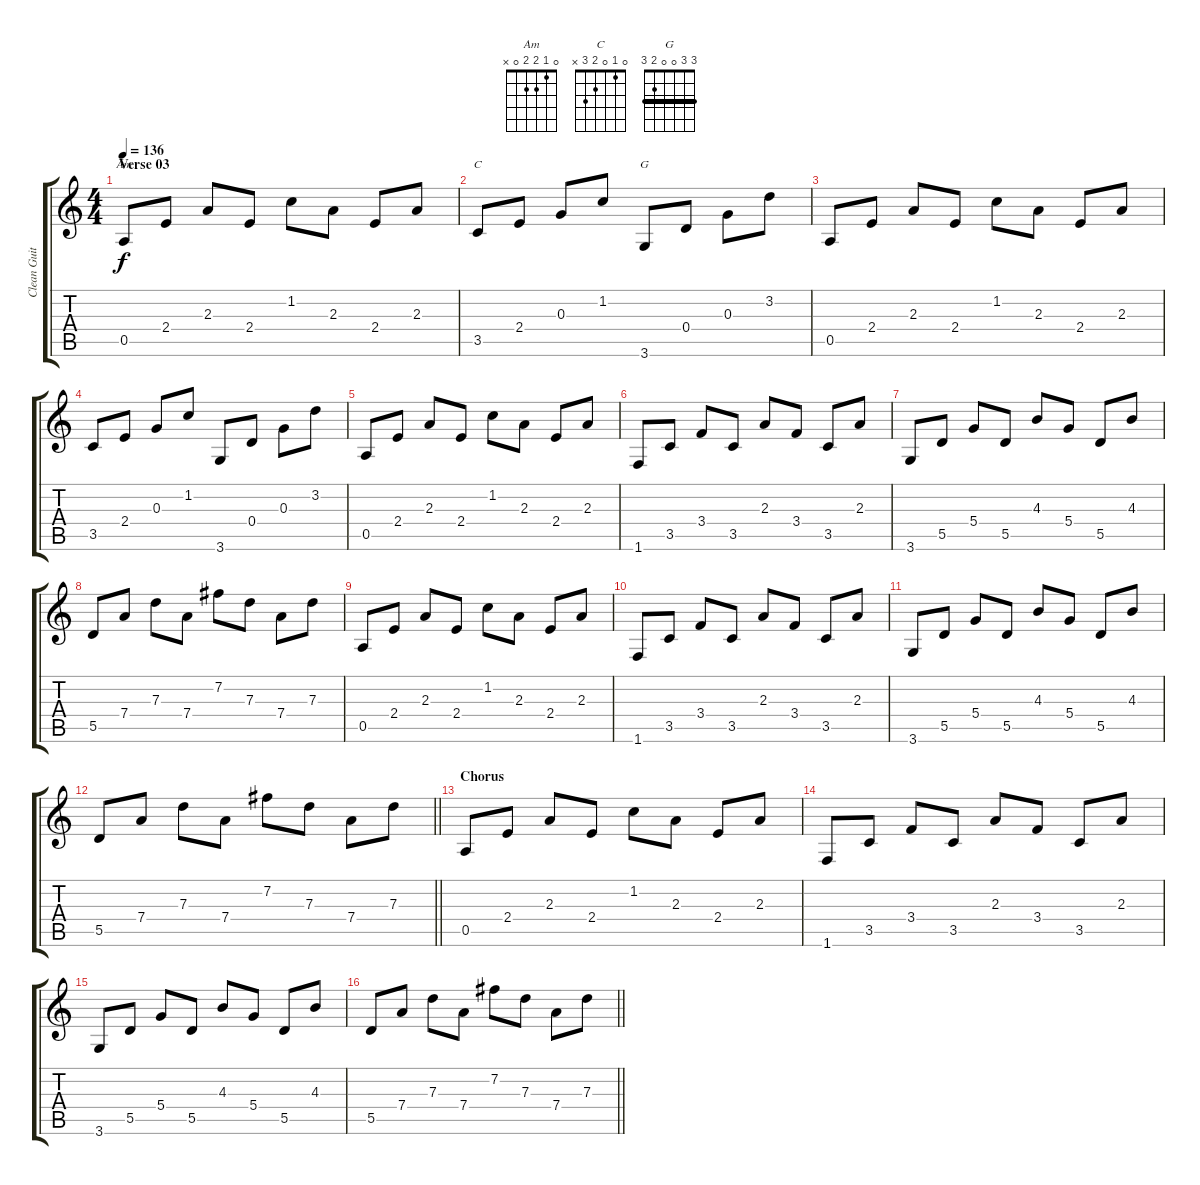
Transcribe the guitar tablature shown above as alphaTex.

\track ("Clean Guitar" "Clean Guit") {instrument electricguitarclean}
\staff {score tabs}
\tuning (E4 B3 G3 D3 A2 E2) {hide}
\chord ("Am" 0 1 2 2 0 x)
\chord ("C" 0 1 0 2 3 x)
\chord ("G" 3 3 0 0 2 3) {barre 3}
\ts (4 4)
\section ("" "Verse 03")
\tempo 136
\clef g2
\ks c
0.5.8{ch "Am" dy f} 2.4.8 2.3.8 2.4.8 1.2.8 2.3.8 2.4.8 2.3.8 |
3.5.8{ch "C"} 2.4.8 0.3.8 1.2.8 3.6.8{ch "G"} 0.4.8 0.3.8 3.2.8 |
0.5.8 2.4.8 2.3.8 2.4.8 1.2.8 2.3.8 2.4.8 2.3.8 |
3.5.8 2.4.8 0.3.8 1.2.8 3.6.8 0.4.8 0.3.8 3.2.8 |
0.5.8 2.4.8 2.3.8 2.4.8 1.2.8 2.3.8 2.4.8 2.3.8 |
1.6.8 3.5.8 3.4.8 3.5.8 2.3.8 3.4.8 3.5.8 2.3.8 |
3.6.8 5.5.8 5.4.8 5.5.8 4.3.8 5.4.8 5.5.8 4.3.8 |
5.5.8 7.4.8 7.3.8 7.4.8 7.2.8 7.3.8 7.4.8 7.3.8 |
0.5.8 2.4.8 2.3.8 2.4.8 1.2.8 2.3.8 2.4.8 2.3.8 |
1.6.8 3.5.8 3.4.8 3.5.8 2.3.8 3.4.8 3.5.8 2.3.8 |
3.6.8 5.5.8 5.4.8 5.5.8 4.3.8 5.4.8 5.5.8 4.3.8 |
\barLineRight lightlight
5.5.8 7.4.8 7.3.8 7.4.8 7.2.8 7.3.8 7.4.8 7.3.8 |
\section ("" "Chorus")
0.5.8 2.4.8 2.3.8 2.4.8 1.2.8 2.3.8 2.4.8 2.3.8 |
1.6.8 3.5.8 3.4.8 3.5.8 2.3.8 3.4.8 3.5.8 2.3.8 |
3.6.8 5.5.8 5.4.8 5.5.8 4.3.8 5.4.8 5.5.8 4.3.8 |
\barLineRight lightlight
5.5.8 7.4.8 7.3.8 7.4.8 7.2.8 7.3.8 7.4.8 7.3.8
